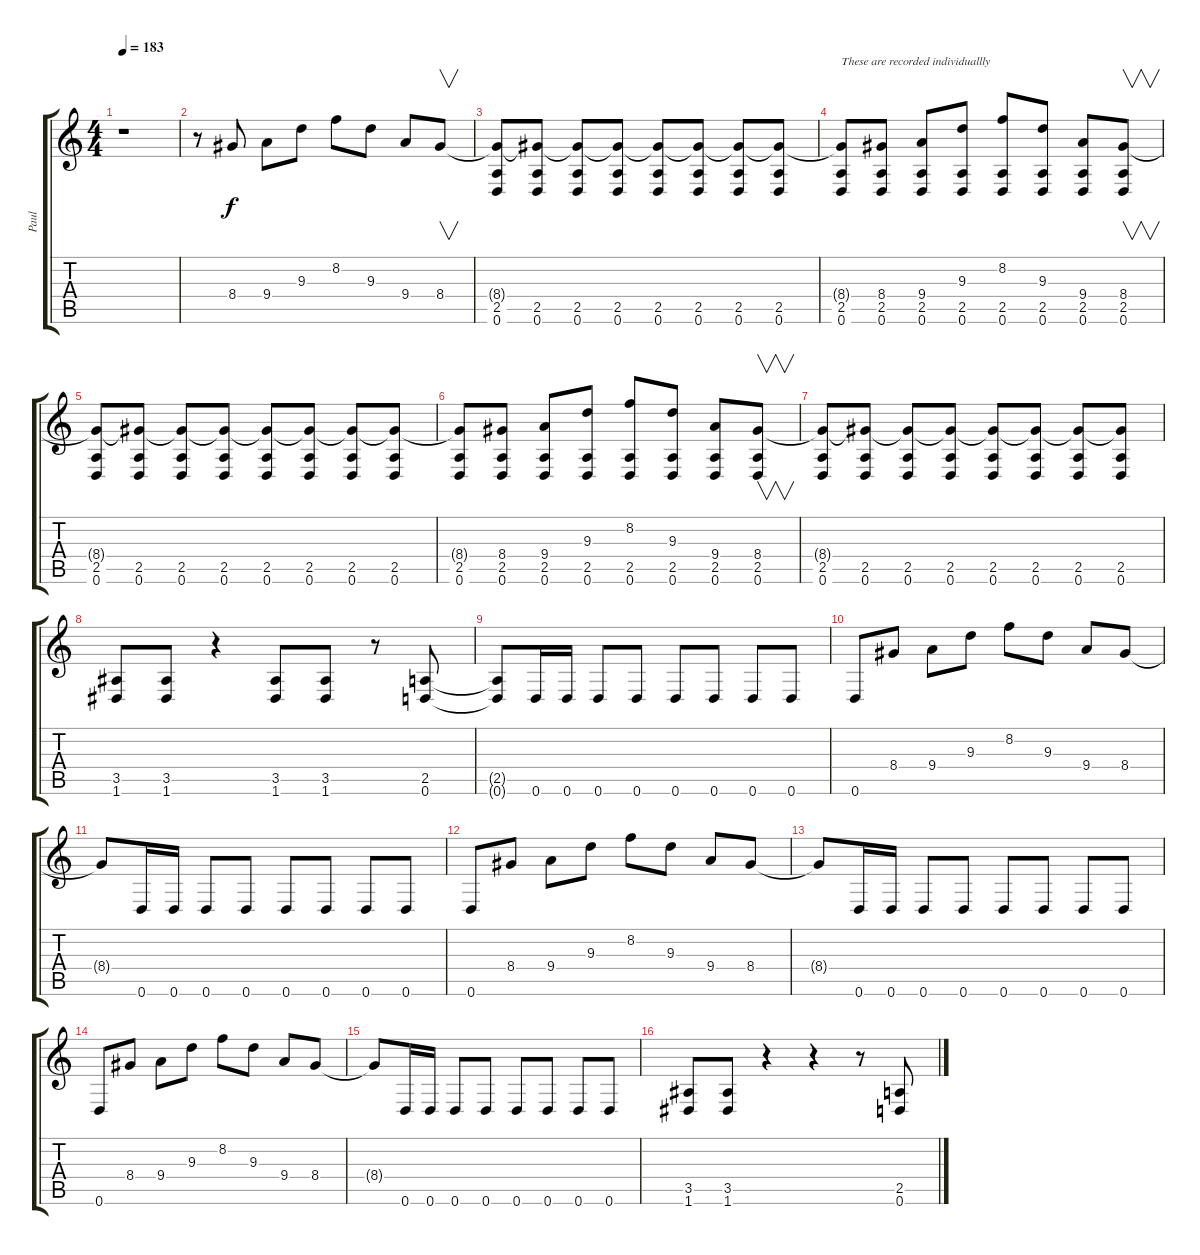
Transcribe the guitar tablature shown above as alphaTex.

\track ("Paul" "Paul") {instrument distortionguitar}
\staff {score tabs}
\tuning (D4 A3 F3 C3 G2 D2) {hide}
\ts (4 4)
\tempo 183
\clef g2
\ks c
r.1{dy f instrument distortionguitar} |
r.8 8.4.8 9.4.8 9.3.8 8.2.8 9.3.8 9.4.8 8.4.8{v} |
(8.4{t} 2.5 0.6).8 (8.4{t} 2.5 0.6).8 (8.4{t} 2.5 0.6).8 (8.4{t} 2.5 0.6).8 (8.4{t} 2.5 0.6).8 (8.4{t} 2.5 0.6).8 (8.4{t} 2.5 0.6).8 (8.4{t} 2.5 0.6).8 |
(8.4{t} 2.5 0.6).8{txt "These are recorded individuallly"} (8.4 2.5 0.6).8 (9.4 2.5 0.6).8 (9.3 2.5 0.6).8 (8.2 2.5 0.6).8 (9.3 2.5 0.6).8 (9.4 2.5 0.6).8 (8.4 2.5 0.6).8{v} |
(8.4{t} 2.5 0.6).8 (8.4{t} 2.5 0.6).8 (8.4{t} 2.5 0.6).8 (8.4{t} 2.5 0.6).8 (8.4{t} 2.5 0.6).8 (8.4{t} 2.5 0.6).8 (8.4{t} 2.5 0.6).8 (8.4{t} 2.5 0.6).8 |
(8.4{t} 2.5 0.6).8 (8.4 2.5 0.6).8 (9.4 2.5 0.6).8 (9.3 2.5 0.6).8 (8.2 2.5 0.6).8 (9.3 2.5 0.6).8 (9.4 2.5 0.6).8 (8.4 2.5 0.6).8{v} |
(8.4{t} 2.5 0.6).8 (8.4{t} 2.5 0.6).8 (8.4{t} 2.5 0.6).8 (8.4{t} 2.5 0.6).8 (8.4{t} 2.5 0.6).8 (8.4{t} 2.5 0.6).8 (8.4{t} 2.5 0.6).8 (8.4{t} 2.5 0.6).8 |
(3.5 1.6).8 (3.5 1.6).8 r.4 (3.5 1.6).8 (3.5 1.6).8 r.8 (2.5 0.6).8 |
(2.5{t} 0.6{t}).8 0.6.16 0.6.16 0.6.8 0.6.8 0.6.8 0.6.8 0.6.8 0.6.8 |
0.6.8 8.4.8 9.4.8 9.3.8 8.2.8 9.3.8 9.4.8 8.4.8 |
8.4{t}.8 0.6.16 0.6.16 0.6.8 0.6.8 0.6.8 0.6.8 0.6.8 0.6.8 |
0.6.8 8.4.8 9.4.8 9.3.8 8.2.8 9.3.8 9.4.8 8.4.8 |
8.4{t}.8 0.6.16 0.6.16 0.6.8 0.6.8 0.6.8 0.6.8 0.6.8 0.6.8 |
0.6.8 8.4.8 9.4.8 9.3.8 8.2.8 9.3.8 9.4.8 8.4.8 |
8.4{t}.8 0.6.16 0.6.16 0.6.8 0.6.8 0.6.8 0.6.8 0.6.8 0.6.8 |
(3.5 1.6).8 (3.5 1.6).8 r.4 r.4 r.8 (2.5 0.6).8
